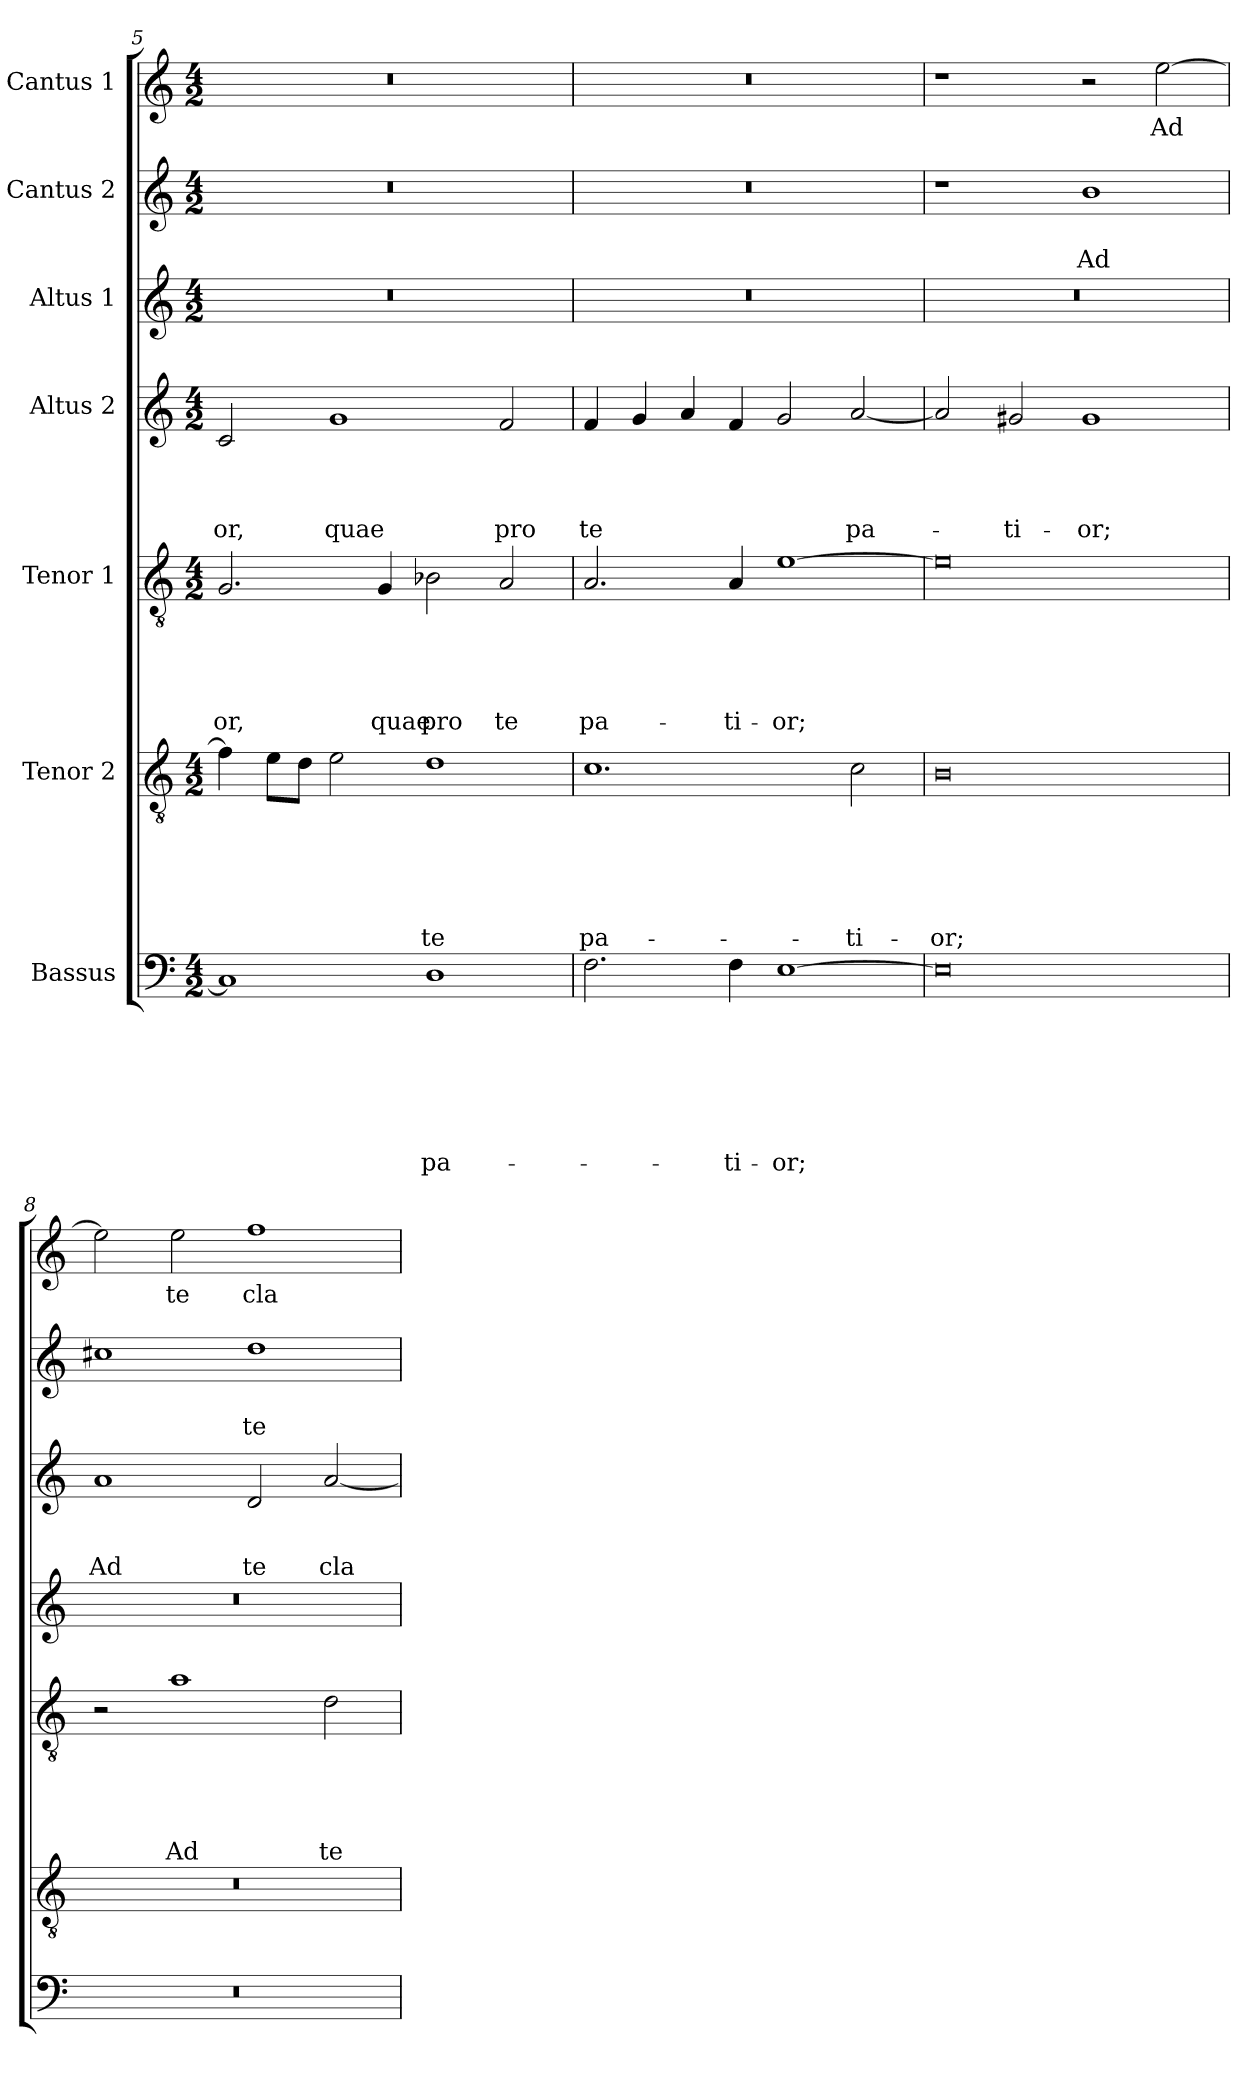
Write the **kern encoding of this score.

**kern	**text	**text	**text	**text	**text	**text	**text	**kern	**text	**text	**text	**text	**text	**text	**kern	**text	**text	**text	**text	**text	**kern	**text	**text	**text	**text	**kern	**text	**text	**text	**kern	**text	**text	**kern	**text
*part7	*part7	*part7	*part7	*part7	*part7	*part7	*part7	*part6	*part6	*part6	*part6	*part6	*part6	*part6	*part5	*part5	*part5	*part5	*part5	*part5	*part4	*part4	*part4	*part4	*part4	*part3	*part3	*part3	*part3	*part2	*part2	*part2	*part1	*part1
*staff7	*staff7	*staff7	*staff7	*staff7	*staff7	*staff7	*staff7	*staff6	*staff6	*staff6	*staff6	*staff6	*staff6	*staff6	*staff5	*staff5	*staff5	*staff5	*staff5	*staff5	*staff4	*staff4	*staff4	*staff4	*staff4	*staff3	*staff3	*staff3	*staff3	*staff2	*staff2	*staff2	*staff1	*staff1
*I"Bassus	*	*	*	*	*	*	*	*I"Tenor 2	*	*	*	*	*	*	*I"Tenor 1	*	*	*	*	*	*I"Altus 2	*	*	*	*	*I"Altus 1	*	*	*	*I"Cantus 2	*	*	*I"Cantus 1	*
*clefF4	*	*	*	*	*	*	*	*clefGv2	*	*	*	*	*	*	*clefGv2	*	*	*	*	*	*clefG2	*	*	*	*	*clefG2	*	*	*	*clefG2	*	*	*clefG2	*
*k[]	*	*	*	*	*	*	*	*k[]	*	*	*	*	*	*	*k[]	*	*	*	*	*	*k[]	*	*	*	*	*k[]	*	*	*	*k[]	*	*	*k[]	*
*a:	*	*	*	*	*	*	*	*a:	*	*	*	*	*	*	*a:	*	*	*	*	*	*a:	*	*	*	*	*a:	*	*	*	*a:	*	*	*a:	*
*M4/2	*	*	*	*	*	*	*	*M4/2	*	*	*	*	*	*	*M4/2	*	*	*	*	*	*M4/2	*	*	*	*	*M4/2	*	*	*	*M4/2	*	*	*M4/2	*
=5	=5	=5	=5	=5	=5	=5	=5	=5	=5	=5	=5	=5	=5	=5	=5	=5	=5	=5	=5	=5	=5	=5	=5	=5	=5	=5	=5	=5	=5	=5	=5	=5	=5	=5
!	!	!	!	!	!	!	!	!	!	!	!	!	!	!	!	!	!	!	!	!LO:LY:b	!	!	!	!	!LO:LY:b	!	!	!	!	!	!	!	!	!
1C]	.	.	.	.	.	.	.	4f\]	.	.	.	.	.	.	2.G/	.	.	.	.	-or,	2c/	.	.	.	-or,	0r	.	.	.	0r	.	.	0r	.
.	.	.	.	.	.	.	.	8e\L	.	.	.	.	.	.	.	.	.	.	.	.	.	.	.	.	.	.	.	.	.	.	.	.	.	.
.	.	.	.	.	.	.	.	8d\J	.	.	.	.	.	.	.	.	.	.	.	.	.	.	.	.	.	.	.	.	.	.	.	.	.	.
!	!	!	!	!	!	!	!	!	!	!	!	!	!	!	!	!	!	!	!	!	!	!	!	!	!LO:LY:b	!	!	!	!	!	!	!	!	!
.	.	.	.	.	.	.	.	2e\	.	.	.	.	.	.	.	.	.	.	.	.	1g	.	.	.	quae	.	.	.	.	.	.	.	.	.
!	!	!	!	!	!	!	!	!	!	!	!	!	!	!	!	!	!	!	!	!LO:LY:b	!	!	!	!	!	!	!	!	!	!	!	!	!	!
.	.	.	.	.	.	.	.	.	.	.	.	.	.	.	4G/	.	.	.	.	quae	.	.	.	.	.	.	.	.	.	.	.	.	.	.
!	!	!	!	!	!	!	!LO:LY:b	!	!	!	!	!	!	!LO:LY:b	!	!	!	!	!	!LO:LY:b	!	!	!	!	!	!	!	!	!	!	!	!	!	!
1D	.	.	.	.	.	.	pa-	1d	.	.	.	.	.	te	2B-X\	.	.	.	.	pro	.	.	.	.	.	.	.	.	.	.	.	.	.	.
!	!	!	!	!	!	!	!	!	!	!	!	!	!	!	!	!	!	!	!	!LO:LY:b	!	!	!	!	!LO:LY:b	!	!	!	!	!	!	!	!	!
.	.	.	.	.	.	.	.	.	.	.	.	.	.	.	2A/	.	.	.	.	te	2f/	.	.	.	pro	.	.	.	.	.	.	.	.	.
!!LO:LB:g=z
=6	=6	=6	=6	=6	=6	=6	=6	=6	=6	=6	=6	=6	=6	=6	=6	=6	=6	=6	=6	=6	=6	=6	=6	=6	=6	=6	=6	=6	=6	=6	=6	=6	=6	=6
!	!	!	!	!	!	!	!	!	!	!	!	!	!	!LO:LY:b	!	!	!	!	!	!LO:LY:b	!	!	!	!	!LO:LY:b	!	!	!	!	!	!	!	!	!
2.F\	.	.	.	.	.	.	.	1.c	.	.	.	.	.	pa-	2.A/	.	.	.	.	pa-	4f/	.	.	.	te	0r	.	.	.	0r	.	.	0r	.
.	.	.	.	.	.	.	.	.	.	.	.	.	.	.	.	.	.	.	.	.	4g/	.	.	.	.	.	.	.	.	.	.	.	.	.
.	.	.	.	.	.	.	.	.	.	.	.	.	.	.	.	.	.	.	.	.	4a/	.	.	.	.	.	.	.	.	.	.	.	.	.
!	!	!	!	!	!	!	!LO:LY:b	!	!	!	!	!	!	!	!	!	!	!	!	!LO:LY:b	!	!	!	!	!	!	!	!	!	!	!	!	!	!
4F\	.	.	.	.	.	.	-ti-	.	.	.	.	.	.	.	4A/	.	.	.	.	-ti-	4f/	.	.	.	.	.	.	.	.	.	.	.	.	.
!	!	!	!	!	!	!	!LO:LY:b	!	!	!	!	!	!	!	!	!	!	!	!	!LO:LY:b	!	!	!	!	!	!	!	!	!	!	!	!	!	!
[1E	.	.	.	.	.	.	-or;	.	.	.	.	.	.	.	[1e	.	.	.	.	-or;	2g/	.	.	.	.	.	.	.	.	.	.	.	.	.
!	!	!	!	!	!	!	!	!	!	!	!	!	!	!LO:LY:b	!	!	!	!	!	!	!	!	!	!	!LO:LY:b	!	!	!	!	!	!	!	!	!
.	.	.	.	.	.	.	.	2c\	.	.	.	.	.	-ti-	.	.	.	.	.	.	[2a/	.	.	.	pa-	.	.	.	.	.	.	.	.	.
=7	=7	=7	=7	=7	=7	=7	=7	=7	=7	=7	=7	=7	=7	=7	=7	=7	=7	=7	=7	=7	=7	=7	=7	=7	=7	=7	=7	=7	=7	=7	=7	=7	=7	=7
!	!	!	!	!	!	!	!	!	!	!	!	!	!	!LO:LY:b	!	!	!	!	!	!	!	!	!	!	!	!	!	!	!	!	!	!	!	!
0E]	.	.	.	.	.	.	.	0B	.	.	.	.	.	-or;	0e]	.	.	.	.	.	2a/]	.	.	.	.	0r	.	.	.	1r	.	.	1r	.
!	!	!	!	!	!	!	!	!	!	!	!	!	!	!	!	!	!	!	!	!	!	!	!	!	!LO:LY:b	!	!	!	!	!	!	!	!	!
.	.	.	.	.	.	.	.	.	.	.	.	.	.	.	.	.	.	.	.	.	2g#X/	.	.	.	-ti-	.	.	.	.	.	.	.	.	.
!	!	!	!	!	!	!	!	!	!	!	!	!	!	!	!	!	!	!	!	!	!	!	!	!	!LO:LY:b	!	!	!	!	!	!	!LO:LY:b	!	!
.	.	.	.	.	.	.	.	.	.	.	.	.	.	.	.	.	.	.	.	.	1g#	.	.	.	-or;	.	.	.	.	1b	.	Ad	2r	.
!	!	!	!	!	!	!	!	!	!	!	!	!	!	!	!	!	!	!	!	!	!	!	!	!	!	!	!	!	!	!	!	!	!	!LO:LY:b
.	.	.	.	.	.	.	.	.	.	.	.	.	.	.	.	.	.	.	.	.	.	.	.	.	.	.	.	.	.	.	.	.	[2ee\	Ad
=8	=8	=8	=8	=8	=8	=8	=8	=8	=8	=8	=8	=8	=8	=8	=8	=8	=8	=8	=8	=8	=8	=8	=8	=8	=8	=8	=8	=8	=8	=8	=8	=8	=8	=8
!	!	!	!	!	!	!	!	!	!	!	!	!	!	!	!	!	!	!	!	!	!	!	!	!	!	!	!	!	!LO:LY:b	!	!	!	!	!
0r	.	.	.	.	.	.	.	0r	.	.	.	.	.	.	2r	.	.	.	.	.	0r	.	.	.	.	1a	.	.	Ad	1cc#X	.	.	2ee\]	.
!	!	!	!	!	!	!	!	!	!	!	!	!	!	!	!	!	!	!	!	!LO:LY:b	!	!	!	!	!	!	!	!	!	!	!	!	!	!LO:LY:b
.	.	.	.	.	.	.	.	.	.	.	.	.	.	.	1a	.	.	.	.	Ad	.	.	.	.	.	.	.	.	.	.	.	.	2ee\	te
!	!	!	!	!	!	!	!	!	!	!	!	!	!	!	!	!	!	!	!	!	!	!	!	!	!	!	!	!	!LO:LY:b	!	!	!LO:LY:b	!	!LO:LY:b
.	.	.	.	.	.	.	.	.	.	.	.	.	.	.	.	.	.	.	.	.	.	.	.	.	.	2d/	.	.	te	1dd	.	te	1ff	cla-
!	!	!	!	!	!	!	!	!	!	!	!	!	!	!	!	!	!	!	!	!LO:LY:b	!	!	!	!	!	!	!	!	!LO:LY:b	!	!	!	!	!
.	.	.	.	.	.	.	.	.	.	.	.	.	.	.	2d\	.	.	.	.	te	.	.	.	.	.	[2a/	.	.	cla-	.	.	.	.	.
=	=	=	=	=	=	=	=	=	=	=	=	=	=	=	=	=	=	=	=	=	=	=	=	=	=	=	=	=	=	=	=	=	=	=
*-	*-	*-	*-	*-	*-	*-	*-	*-	*-	*-	*-	*-	*-	*-	*-	*-	*-	*-	*-	*-	*-	*-	*-	*-	*-	*-	*-	*-	*-	*-	*-	*-	*-	*-
